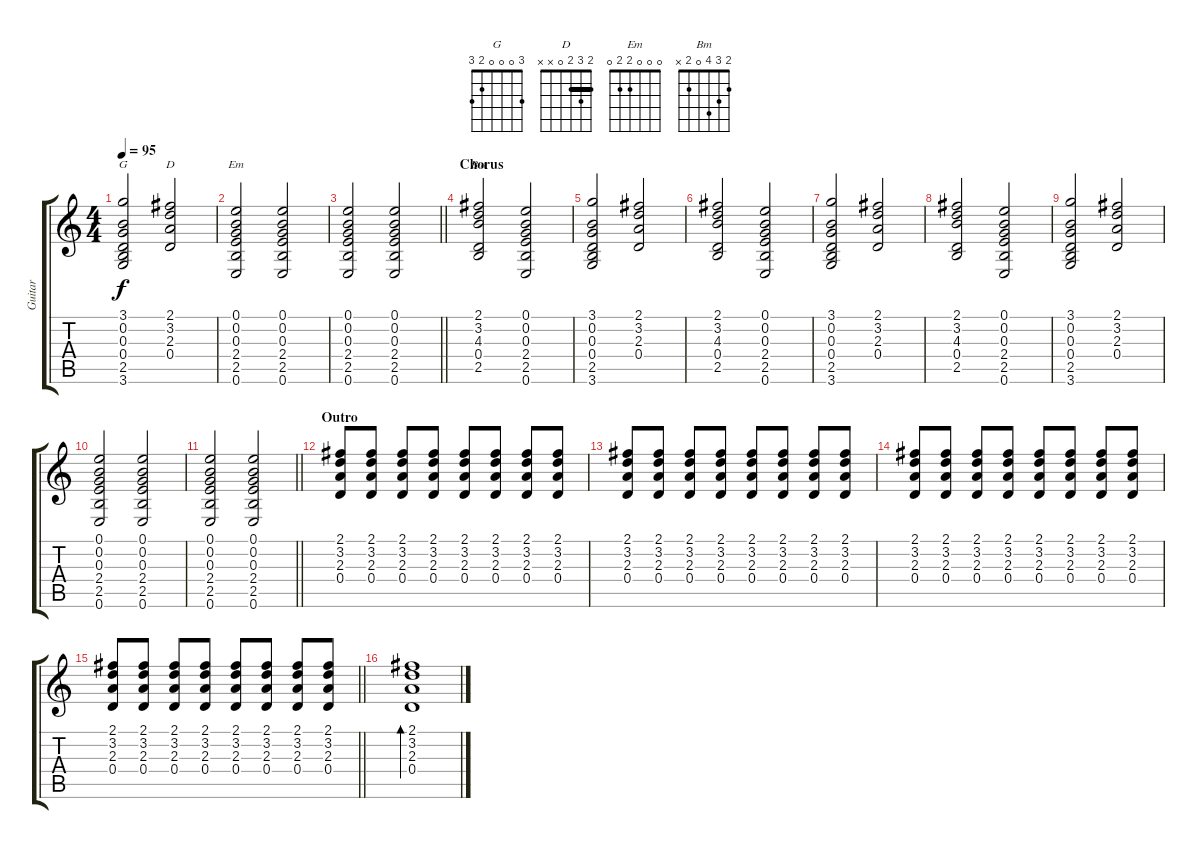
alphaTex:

\track ("Guitar" "Guitar") {instrument acousticguitarsteel}
\staff {score tabs}
\tuning (E4 B3 G3 D3 A2 E2) {hide}
\chord ("G" 3 0 0 0 2 3)
\chord ("D" 2 3 2 0 x x) {barre 2}
\chord ("Em" 0 0 0 2 2 0)
\chord ("Bm" 2 3 4 0 2 x)
\ts (4 4)
\tempo 95
\clef g2
\ks c
(3.1 0.2 0.3 0.4 2.5 3.6).2{ch "G" dy f} (2.1 3.2 2.3 0.4).2{ch "D"} |
(0.1 0.2 0.3 2.4 2.5 0.6).2{ch "Em"} (0.1 0.2 0.3 2.4 2.5 0.6).2 |
\barLineRight lightlight
(0.1 0.2 0.3 2.4 2.5 0.6).2 (0.1 0.2 0.3 2.4 2.5 0.6).2 |
\section ("" "Chorus")
(2.1 3.2 4.3 0.4 2.5).2{ch "Bm"} (0.1 0.2 0.3 2.4 2.5 0.6).2 |
(3.1 0.2 0.3 0.4 2.5 3.6).2 (2.1 3.2 2.3 0.4).2 |
(2.1 3.2 4.3 0.4 2.5).2 (0.1 0.2 0.3 2.4 2.5 0.6).2 |
(3.1 0.2 0.3 0.4 2.5 3.6).2 (2.1 3.2 2.3 0.4).2 |
(2.1 3.2 4.3 0.4 2.5).2 (0.1 0.2 0.3 2.4 2.5 0.6).2 |
(3.1 0.2 0.3 0.4 2.5 3.6).2 (2.1 3.2 2.3 0.4).2 |
(0.1 0.2 0.3 2.4 2.5 0.6).2 (0.1 0.2 0.3 2.4 2.5 0.6).2 |
\barLineRight lightlight
(0.1 0.2 0.3 2.4 2.5 0.6).2 (0.1 0.2 0.3 2.4 2.5 0.6).2 |
\section ("" "Outro")
(2.1 3.2 2.3 0.4).8 (2.1 3.2 2.3 0.4).8 (2.1 3.2 2.3 0.4).8 (2.1 3.2 2.3 0.4).8 (2.1 3.2 2.3 0.4).8 (2.1 3.2 2.3 0.4).8 (2.1 3.2 2.3 0.4).8 (2.1 3.2 2.3 0.4).8 |
(2.1 3.2 2.3 0.4).8 (2.1 3.2 2.3 0.4).8 (2.1 3.2 2.3 0.4).8 (2.1 3.2 2.3 0.4).8 (2.1 3.2 2.3 0.4).8 (2.1 3.2 2.3 0.4).8 (2.1 3.2 2.3 0.4).8 (2.1 3.2 2.3 0.4).8 |
(2.1 3.2 2.3 0.4).8 (2.1 3.2 2.3 0.4).8 (2.1 3.2 2.3 0.4).8 (2.1 3.2 2.3 0.4).8 (2.1 3.2 2.3 0.4).8 (2.1 3.2 2.3 0.4).8 (2.1 3.2 2.3 0.4).8 (2.1 3.2 2.3 0.4).8 |
\barLineRight lightlight
(2.1 3.2 2.3 0.4).8 (2.1 3.2 2.3 0.4).8 (2.1 3.2 2.3 0.4).8 (2.1 3.2 2.3 0.4).8 (2.1 3.2 2.3 0.4).8 (2.1 3.2 2.3 0.4).8 (2.1 3.2 2.3 0.4).8 (2.1 3.2 2.3 0.4).8 |
(2.1 3.2 2.3 0.4).1{bd 480}
